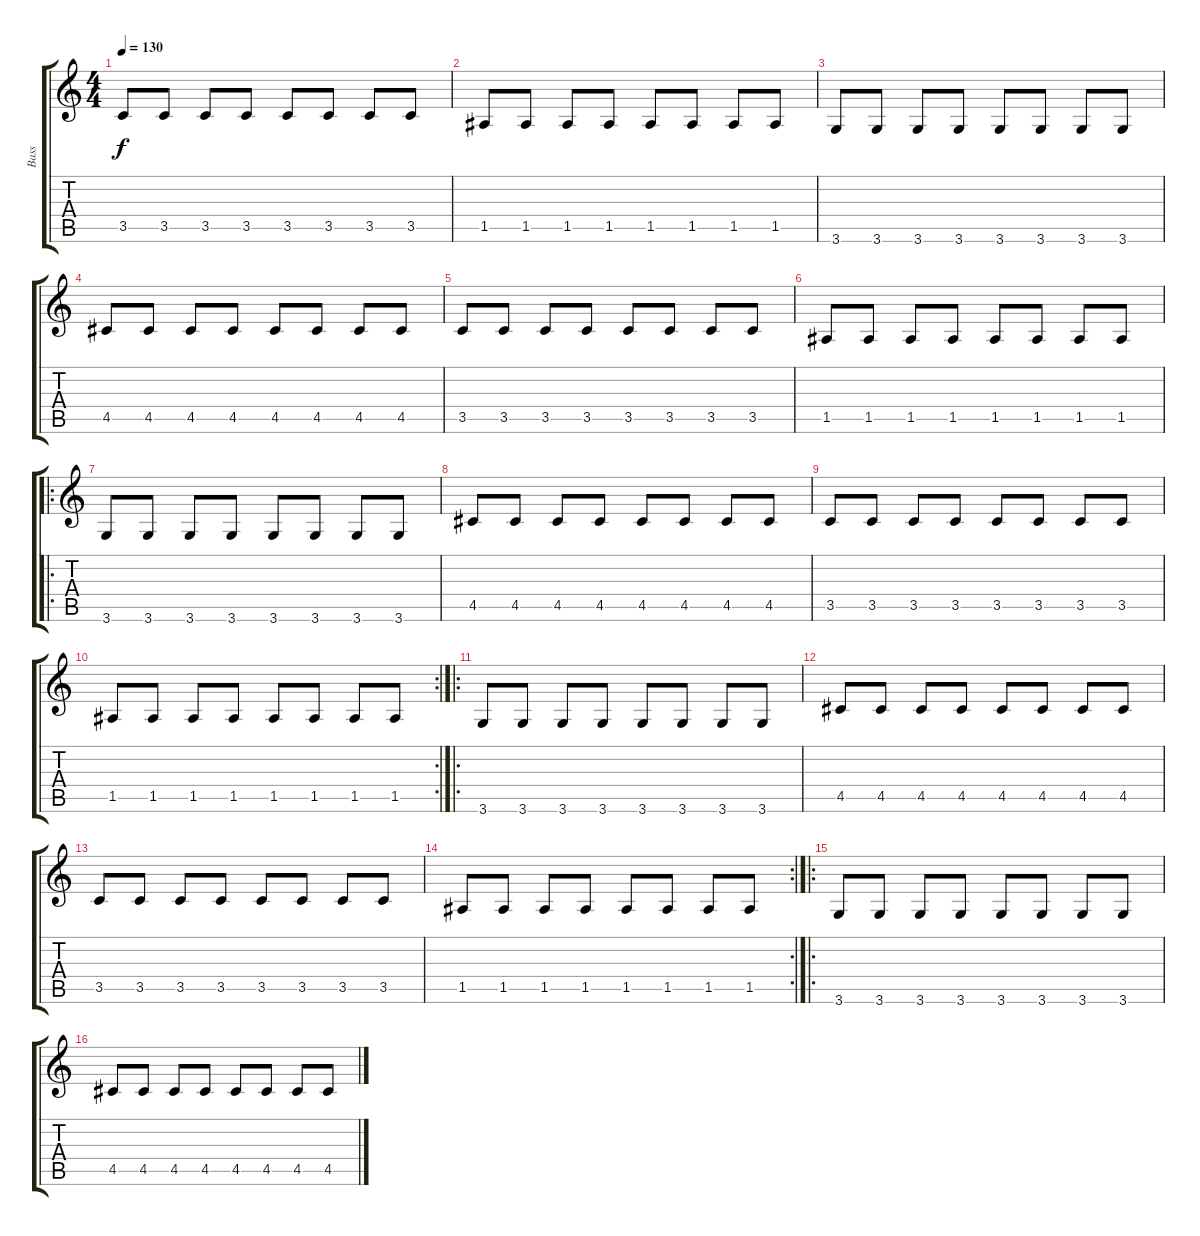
\track ("Bass" "Bass") {instrument acousticbass}
\staff {score tabs}
\tuning (E4 B3 G3 D3 A2 E2) {hide}
\ts (4 4)
\tempo 130
\clef g2
\ks c
3.5.8{dy f} 3.5.8 3.5.8 3.5.8 3.5.8 3.5.8 3.5.8 3.5.8 |
1.5.8 1.5.8 1.5.8 1.5.8 1.5.8 1.5.8 1.5.8 1.5.8 |
3.6.8 3.6.8 3.6.8 3.6.8 3.6.8 3.6.8 3.6.8 3.6.8 |
4.5.8 4.5.8 4.5.8 4.5.8 4.5.8 4.5.8 4.5.8 4.5.8 |
3.5.8 3.5.8 3.5.8 3.5.8 3.5.8 3.5.8 3.5.8 3.5.8 |
1.5.8 1.5.8 1.5.8 1.5.8 1.5.8 1.5.8 1.5.8 1.5.8 |
\ro
3.6.8 3.6.8 3.6.8 3.6.8 3.6.8 3.6.8 3.6.8 3.6.8 |
4.5.8 4.5.8 4.5.8 4.5.8 4.5.8 4.5.8 4.5.8 4.5.8 |
3.5.8 3.5.8 3.5.8 3.5.8 3.5.8 3.5.8 3.5.8 3.5.8 |
\rc 2
1.5.8 1.5.8 1.5.8 1.5.8 1.5.8 1.5.8 1.5.8 1.5.8 |
\ro
3.6.8 3.6.8 3.6.8 3.6.8 3.6.8 3.6.8 3.6.8 3.6.8 |
4.5.8 4.5.8 4.5.8 4.5.8 4.5.8 4.5.8 4.5.8 4.5.8 |
3.5.8 3.5.8 3.5.8 3.5.8 3.5.8 3.5.8 3.5.8 3.5.8 |
\rc 2
1.5.8 1.5.8 1.5.8 1.5.8 1.5.8 1.5.8 1.5.8 1.5.8 |
\ro
3.6.8 3.6.8 3.6.8 3.6.8 3.6.8 3.6.8 3.6.8 3.6.8 |
4.5.8 4.5.8 4.5.8 4.5.8 4.5.8 4.5.8 4.5.8 4.5.8
